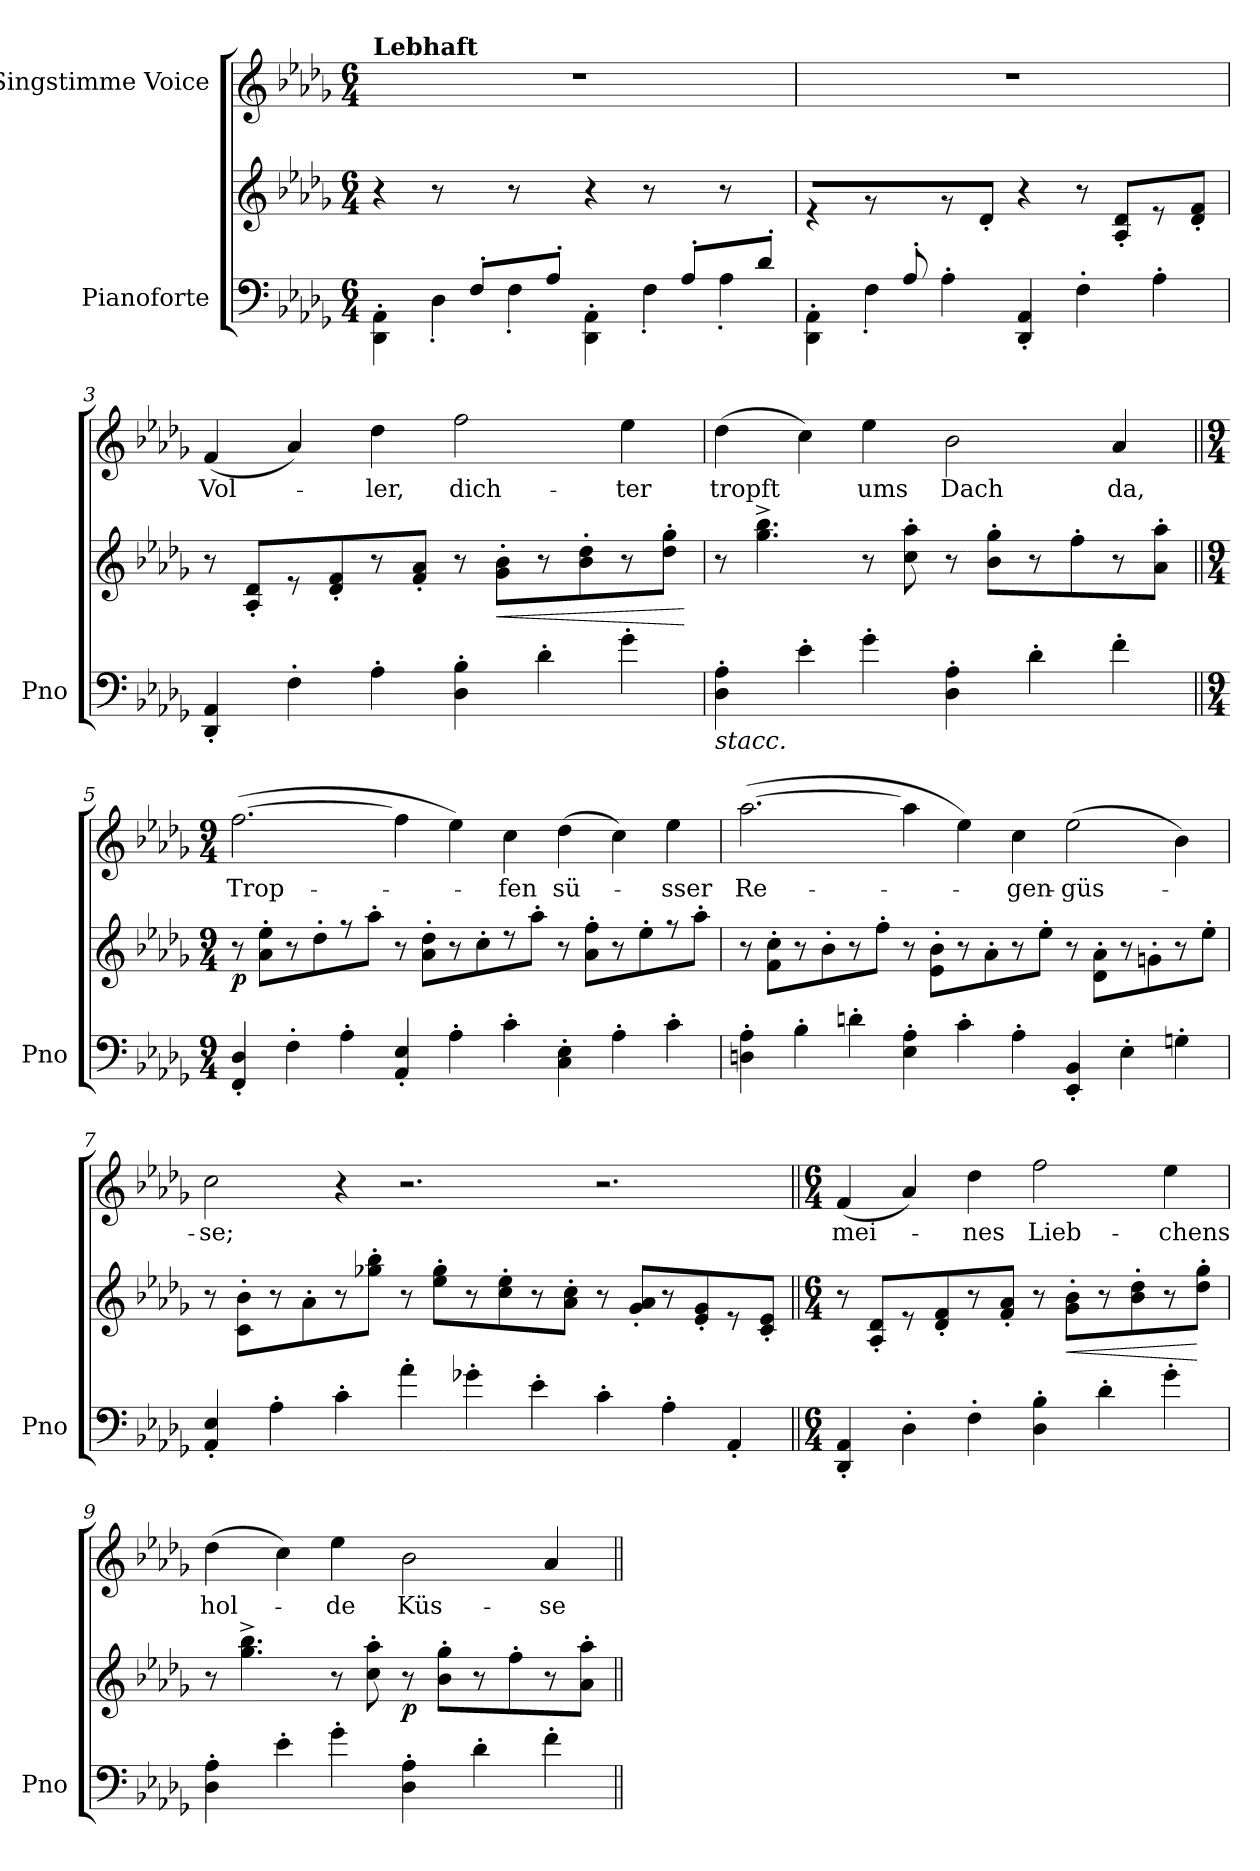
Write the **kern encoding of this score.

**kern	**kern	**dynam	**kern	**text
*part2	*part2	*part2	*part1	*part1
*staff3	*staff2	*staff2/3	*staff1	*staff1
*I"Pianoforte	*	*	*I"Singstimme Voice	*
*I'Pno	*	*	*	*
*clefF4	*clefG2	*	*clefG2	*
*k[b-e-a-d-g-]	*k[b-e-a-d-g-]	*	*k[b-e-a-d-g-]	*
*M6/4	*M6/4	*	*M6/4	*
=1	=1	=1	=1	=1
*^	*	*	*	*
!	!	!	!	!LO:TX:a:B:t=Lebhaft	!
4.ryy	4DD-\'< 4AA-\'<	4r	.	1.r	.
!	!	!	!LO:DY:b	!	!
!	!	!	!LO:DY:n=1:b	!	!
.	4D-'<\	8r	p other-dynamics	.	.
8F'>/L	.	8ryy	.	.	.
8ryy	4F'<\	8r	.	.	.
8A-'>/J	.	8ryy	.	.	.
4.ryy	4DD-\'< 4AA-\'<	4r	.	.	.
.	4F'<\	8r	.	.	.
8A-'>/L	.	8ryy	.	.	.
8ryy	4A-'<\	8r	.	.	.
8d-'>/J	.	8ryy	.	.	.
=2	=2	=2	=2	=2	=2
4.ryy	4DD-\'< 4AA-\'<	4r	.	1.r	.
.	4F'<\	8r	.	.	.
8A-'>/L	.	8ryy	.	.	.
1ryy	4A-'<\	8r	.	.	.
.	.	8d-'>/J	.	.	.
.	4DD-/'< 4AA-/'<	4r	.	.	.
.	4F'\	8r	.	.	.
.	.	8A-/'< 8d-/'<L	.	.	.
.	4A-'\	8r	.	.	.
.	.	8d-/'< 8f/'<J	.	.	.
*v	*v	*	*	*	*
!!LO:LB:g=z
=3	=3	=3	=3	=3
!	!	!	!	!LO:LY:b
4DD-/' 4AA-/'	8r	.	(4f/	Vol-
.	8A-/' 8d-/'L	.	.	.
4F'\	8r	.	4a-/)	.
.	8d-/' 8f/'	.	.	.
!	!	!	!	!LO:LY:b
4A-'\	8r	.	4dd-\	-ler,
.	8f/' 8a-/'J	.	.	.
!	!	!	!	!LO:LY:b
4D-\' 4B-\'	8r	.	2ff\	dich-
!	!	!LO:HP:b	!	!
.	8g-\' 8b-\'L	<	.	.
4d-'\	8r	.	.	.
.	8b-\' 8dd-\'	.	.	.
!	!	!	!	!LO:LY:b
4g-'\	8r	.	4ee-\	-ter
.	8dd-\' 8gg-\'J	.	.	.
.	.	[	.	.
=4	=4	=4	=4	=4
!LO:TX:b:i:t=stacc.	!	!	!	!
!	!	!	!	!LO:LY:b
4D-\' 4A-\'	8r	.	(4dd-\	tropft
.	4.gg-\^ 4.bb-\^	.	.	.
4e-'\	.	.	4cc\)	.
!	!	!	!	!LO:LY:b
4g-'\	8r	.	4ee-\	ums
.	8cc\' 8aa-\'	.	.	.
!	!	!	!	!LO:LY:b
4D-\' 4A-\'	8r	.	2b-\	Dach
.	8b-\' 8gg-\'L	.	.	.
4d-'\	8r	.	.	.
.	8ff'\	.	.	.
!	!	!	!	!LO:LY:b
4f'\	8r	.	4a-/	da,
.	8a-\' 8aa-\'J	.	.	.
!!LO:LB:g=z
=5||	=5||	=5||	=5||	=5||
*M9/4	*M9/4	*	*M9/4	*
!	!	!LO:DY:b	!	!LO:LY:b
4FF/' 4D-/'	8r	p	([2.ff\	Trop-
.	8a-\' 8ee-\'L	.	.	.
4F'\	8r	.	.	.
.	8dd-'\	.	.	.
4A-'\	8r	.	.	.
.	8aa-'\J	.	.	.
4AA-/' 4E-/'	8r	.	4ff\]	.
.	8a-\' 8dd-\'L	.	.	.
4A-'\	8r	.	4ee-\)	.
.	8cc'\	.	.	.
!	!	!	!	!LO:LY:b
4c'\	8r	.	4cc\	-fen
.	8aa-'\J	.	.	.
!	!	!	!	!LO:LY:b
4C\' 4E-\'	8r	.	(4dd-\	sü-
.	8a-\' 8ff\'L	.	.	.
4A-'\	8r	.	4cc\)	.
.	8ee-'\	.	.	.
!	!	!	!	!LO:LY:b
4c'\	8r	.	4ee-\	-sser
.	8aa-'\J	.	.	.
!!LO:LB:g=z
=6	=6	=6	=6	=6
!	!	!	!	!LO:LY:b
4Dn\' 4A-\'	8r	.	([2.aa-\	Re-
.	8f\' 8cc\'L	.	.	.
4B-'\	8r	.	.	.
.	8b-'\	.	.	.
4dn'\	8r	.	.	.
.	8ff'\J	.	.	.
4E-\' 4A-\'	8r	.	4aa-\]	.
.	8e-\' 8b-\'L	.	.	.
4c'\	8r	.	4ee-\)	.
.	8a-'\	.	.	.
!	!	!	!	!LO:LY:b
4A-'\	8r	.	4cc\	-gen-
.	8ee-'\J	.	.	.
!	!	!	!	!LO:LY:b
4EE-/' 4BB-/'	8r	.	(2ee-\	-güs-
.	8d-\' 8a-\'L	.	.	.
4E-'\	8r	.	.	.
.	8gn'\	.	.	.
4Gn'\	8r	.	4b-\)	.
.	8ee-'\J	.	.	.
!!LO:PB:g=z
=7	=7	=7	=7	=7
!	!	!	!	!LO:LY:b
4AA-/' 4E-/'	8r	.	2cc\	-se;
.	8c\' 8b-\'L	.	.	.
4A-'\	8r	.	.	.
.	8a-'\	.	.	.
4c'\	8r	.	4r	.
.	8gg-X\' 8bb-\'J	.	.	.
4a-'\	8r	.	2.r	.
.	8ee-\' 8gg-\'L	.	.	.
4g-X'\	8r	.	.	.
.	8cc\' 8ee-\'	.	.	.
4e-'\	8r	.	.	.
.	8a-\' 8cc\'J	.	.	.
4c'\	8r	.	2.r	.
.	8g-/' 8a-/'L	.	.	.
4A-'\	8r	.	.	.
.	8e-/' 8g-/'	.	.	.
4AA-'/	8r	.	.	.
.	8c/' 8e-/'J	.	.	.
!!LO:LB:g=z
=8||	=8||	=8||	=8||	=8||
*M6/4	*M6/4	*	*M6/4	*
!	!	!	!	!LO:LY:b
4DD-/' 4AA-/'	8r	.	(4f/	mei-
.	8A-/' 8d-/'L	.	.	.
4D-'\	8r	.	4a-/)	.
.	8d-/' 8f/'	.	.	.
!	!	!	!	!LO:LY:b
4F'\	8r	.	4dd-\	-nes
.	8f/' 8a-/'J	.	.	.
!	!	!	!	!LO:LY:b
4D-\' 4B-\'	8r	.	2ff\	Lieb-
!	!	!LO:HP:b	!	!
.	8g-\' 8b-\'L	<	.	.
4d-'\	8r	.	.	.
.	8b-\' 8dd-\'	.	.	.
!	!	!	!	!LO:LY:b
4g-'\	8r	.	4ee-\	-chens
.	8dd-\' 8gg-\'J	[	.	.
!!LO:PB:g=z
=9	=9	=9	=9	=9
!	!	!	!	!LO:LY:b
4D-\' 4A-\'	8r	.	(4dd-\	hol-
.	4.gg-\^ 4.bb-\^	.	.	.
4e-'\	.	.	4cc\)	.
!	!	!	!	!LO:LY:b
4g-'\	8r	.	4ee-\	-de
.	8cc\' 8aa-\'	.	.	.
!	!	!LO:DY:b	!	!LO:LY:b
4D-\' 4A-\'	8r	p	2b-\	Küs-
.	8b-\' 8gg-\'L	.	.	.
4d-'\	8r	.	.	.
.	8ff'\	.	.	.
!	!	!	!	!LO:LY:b
4f'\	8r	.	4a-/	-se
.	8a-\' 8aa-\'J	.	.	.
=||	=||	=||	=||	=||
*-	*-	*-	*-	*-
